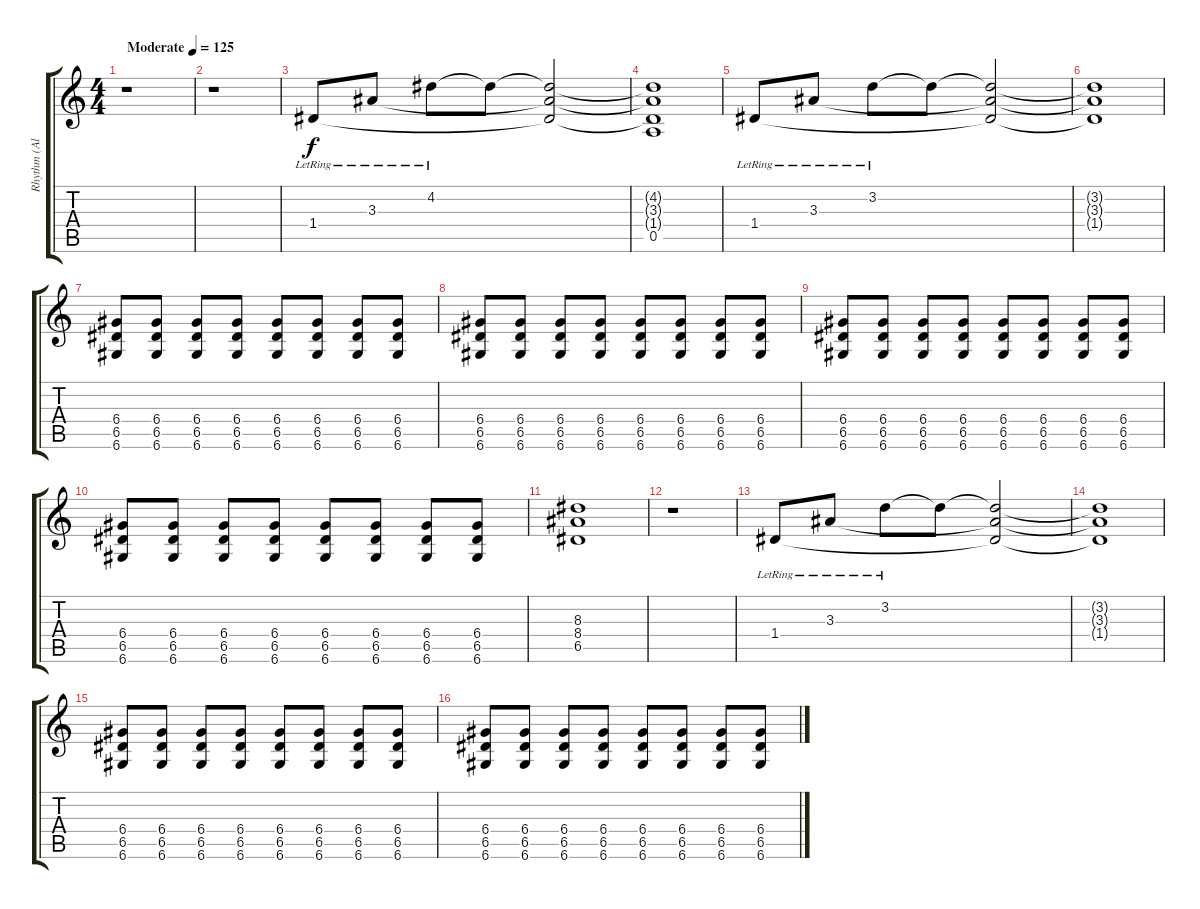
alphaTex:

\track ("Rhythm (Alex)" "Rhythm (Al") {instrument distortionguitar}
\staff {score tabs}
\tuning (E4 B3 G3 D3 A2 D2) {hide}
\ts (4 4)
\tempo (125 "Moderate")
\clef g2
\ks c
r.1{dy f instrument distortionguitar} |
r.1 |
1.4{lr}.8 3.3{lr}.8 4.2{lr}.8 4.2{t}.8 (4.2{t} 3.3{t} 1.4{t}).2 |
(4.2{t} 3.3{t} 1.4{t} 0.5).1 |
1.4{lr}.8 3.3{lr}.8 3.2{lr}.8 3.2{t}.8 (3.2{t} 3.3{t} 1.4{t}).2 |
(3.2{t} 3.3{t} 1.4{t}).1 |
(6.4 6.5 6.6).8 (6.4 6.5 6.6).8 (6.4 6.5 6.6).8 (6.4 6.5 6.6).8 (6.4 6.5 6.6).8 (6.4 6.5 6.6).8 (6.4 6.5 6.6).8 (6.4 6.5 6.6).8 |
(6.4 6.5 6.6).8 (6.4 6.5 6.6).8 (6.4 6.5 6.6).8 (6.4 6.5 6.6).8 (6.4 6.5 6.6).8 (6.4 6.5 6.6).8 (6.4 6.5 6.6).8 (6.4 6.5 6.6).8 |
(6.4 6.5 6.6).8 (6.4 6.5 6.6).8 (6.4 6.5 6.6).8 (6.4 6.5 6.6).8 (6.4 6.5 6.6).8 (6.4 6.5 6.6).8 (6.4 6.5 6.6).8 (6.4 6.5 6.6).8 |
(6.4 6.5 6.6).8 (6.4 6.5 6.6).8 (6.4 6.5 6.6).8 (6.4 6.5 6.6).8 (6.4 6.5 6.6).8 (6.4 6.5 6.6).8 (6.4 6.5 6.6).8 (6.4 6.5 6.6).8 |
(8.3 8.4 6.5).1 |
r.1 |
1.4{lr}.8 3.3{lr}.8 3.2{lr}.8 3.2{t}.8 (3.2{t} 3.3{t} 1.4{t}).2 |
(3.2{t} 3.3{t} 1.4{t}).1 |
(6.4 6.5 6.6).8 (6.4 6.5 6.6).8 (6.4 6.5 6.6).8 (6.4 6.5 6.6).8 (6.4 6.5 6.6).8 (6.4 6.5 6.6).8 (6.4 6.5 6.6).8 (6.4 6.5 6.6).8 |
(6.4 6.5 6.6).8 (6.4 6.5 6.6).8 (6.4 6.5 6.6).8 (6.4 6.5 6.6).8 (6.4 6.5 6.6).8 (6.4 6.5 6.6).8 (6.4 6.5 6.6).8 (6.4 6.5 6.6).8
